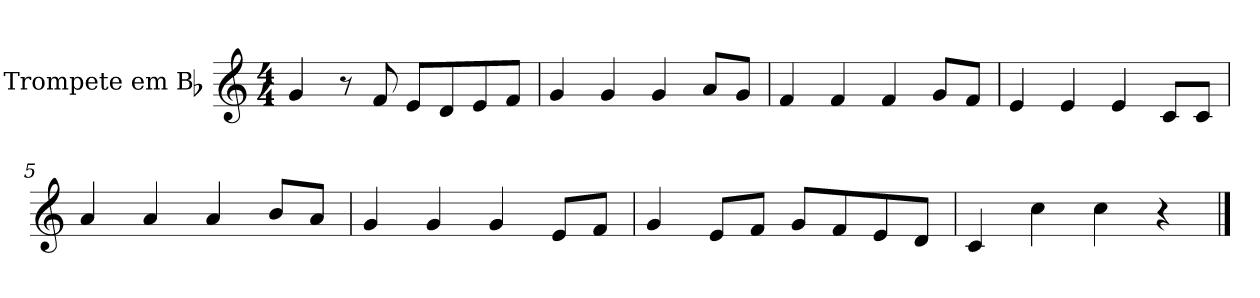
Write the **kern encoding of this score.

**kern
*part1
*staff1
*I"Trompete em Bb
*I'Tpt. em Bb
*clefG2
*ITrd1c2
*k[b-e-]
*M4/4
=1
4f/
8r
8e-/
8d/L
8c/
8d/
8e-/J
=2
4f/
4f/
4f/
8g/L
8f/J
=3
4e-/
4e-/
4e-/
8f/L
8e-/J
=4
4d/
4d/
4d/
8B-/L
8B-/J
=5
4g/
4g/
4g/
8a/L
8g/J
!!LO:LB:g=z
=6
4f/
4f/
4f/
8d/L
8e-/J
=7
4f/
8d/L
8e-/J
8f/L
8e-/
8d/
8c/J
=8
4B-/
4b-\
4b-\
4r
==
*-
